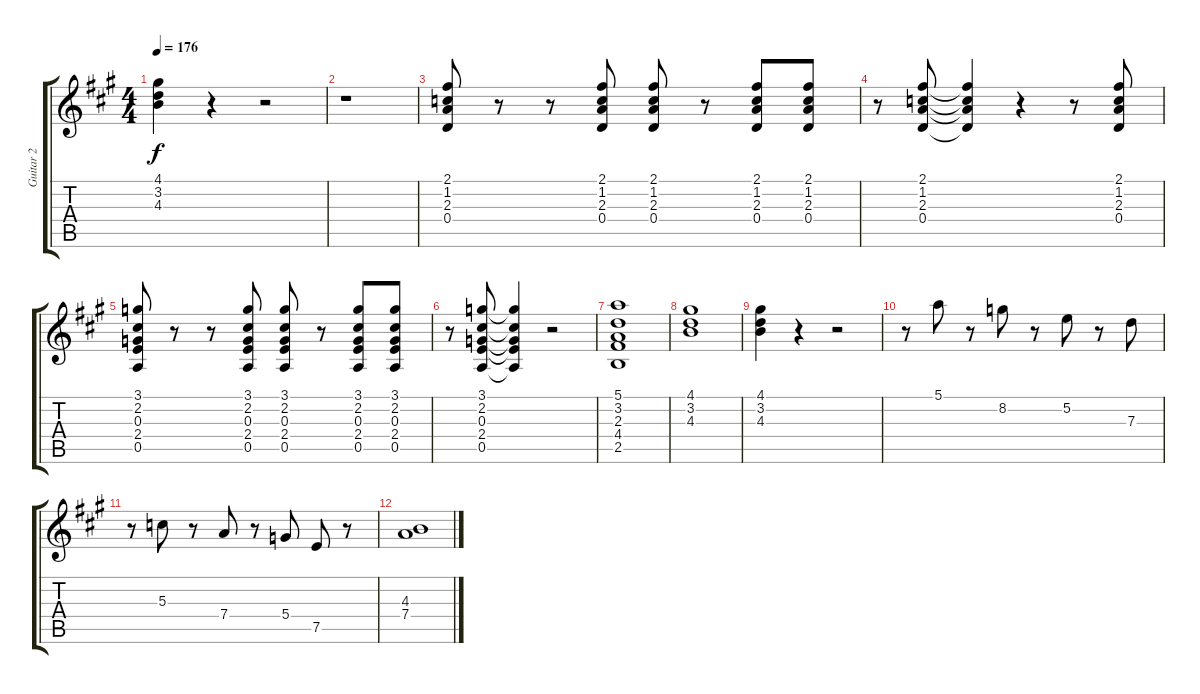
\track ("Guitar 2" "Guitar 2") {instrument overdrivenguitar}
\staff {score tabs}
\tuning (E4 B3 G3 D3 A2 E2) {hide}
\ts (4 4)
\tempo 176
\clef g2
\ks a
(4.1 3.2 4.3).4{dy f} r.4 r.2 |
r.1 |
(2.1 1.2 2.3 0.4).8 r.8 r.8 (2.1 1.2 2.3 0.4).8 (2.1 1.2 2.3 0.4).8 r.8 (2.1 1.2 2.3 0.4).8 (2.1 1.2 2.3 0.4).8 |
r.8 (2.1 1.2 2.3 0.4).8 (2.1{t} 1.2{t} 2.3{t} 0.4{t}).4 r.4 r.8 (2.1 1.2 2.3 0.4).8 |
(3.1 2.2 0.3 2.4 0.5).8 r.8 r.8 (3.1 2.2 0.3 2.4 0.5).8 (3.1 2.2 0.3 2.4 0.5).8 r.8 (3.1 2.2 0.3 2.4 0.5).8 (3.1 2.2 0.3 2.4 0.5).8 |
r.8 (3.1 2.2 0.3 2.4 0.5).8 (3.1{t} 2.2{t} 0.3{t} 2.4{t} 0.5{t}).4 r.2 |
(5.1 3.2 2.3 4.4 2.5).1 |
(4.1 3.2 4.3).1 |
(4.1 3.2 4.3).4 r.4 r.2 |
r.8 5.1.8 r.8 8.2.8 r.8 5.2.8 r.8 7.3.8 |
r.8 5.3.8 r.8 7.4.8 r.8 5.4.8 7.5.8 r.8 |
(4.3 7.4).1
